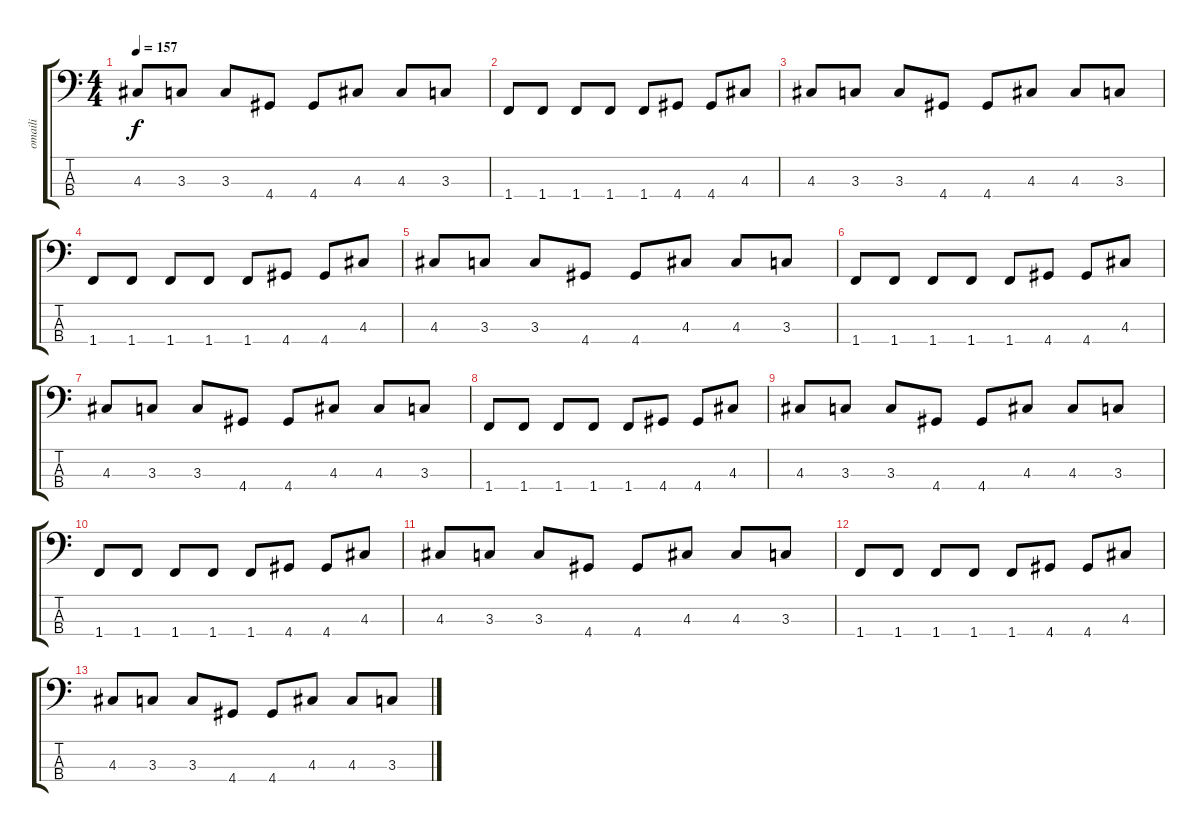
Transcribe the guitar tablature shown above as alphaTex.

\track ("omaili" "omaili") {instrument electricbasspick}
\staff {score tabs}
\tuning (G2 D2 A1 E1) {hide}
\ts (4 4)
\tempo 157
\clef f4
\ks c
4.3.8{dy f} 3.3.8 3.3.8 4.4.8 4.4.8 4.3.8 4.3.8 3.3.8 |
1.4.8 1.4.8 1.4.8 1.4.8 1.4.8 4.4.8 4.4.8 4.3.8 |
4.3.8 3.3.8 3.3.8 4.4.8 4.4.8 4.3.8 4.3.8 3.3.8 |
1.4.8 1.4.8 1.4.8 1.4.8 1.4.8 4.4.8 4.4.8 4.3.8 |
4.3.8 3.3.8 3.3.8 4.4.8 4.4.8 4.3.8 4.3.8 3.3.8 |
1.4.8 1.4.8 1.4.8 1.4.8 1.4.8 4.4.8 4.4.8 4.3.8 |
4.3.8 3.3.8 3.3.8 4.4.8 4.4.8 4.3.8 4.3.8 3.3.8 |
1.4.8 1.4.8 1.4.8 1.4.8 1.4.8 4.4.8 4.4.8 4.3.8 |
4.3.8 3.3.8 3.3.8 4.4.8 4.4.8 4.3.8 4.3.8 3.3.8 |
1.4.8 1.4.8 1.4.8 1.4.8 1.4.8 4.4.8 4.4.8 4.3.8 |
4.3.8 3.3.8 3.3.8 4.4.8 4.4.8 4.3.8 4.3.8 3.3.8 |
1.4.8 1.4.8 1.4.8 1.4.8 1.4.8 4.4.8 4.4.8 4.3.8 |
4.3.8 3.3.8 3.3.8 4.4.8 4.4.8 4.3.8 4.3.8 3.3.8
